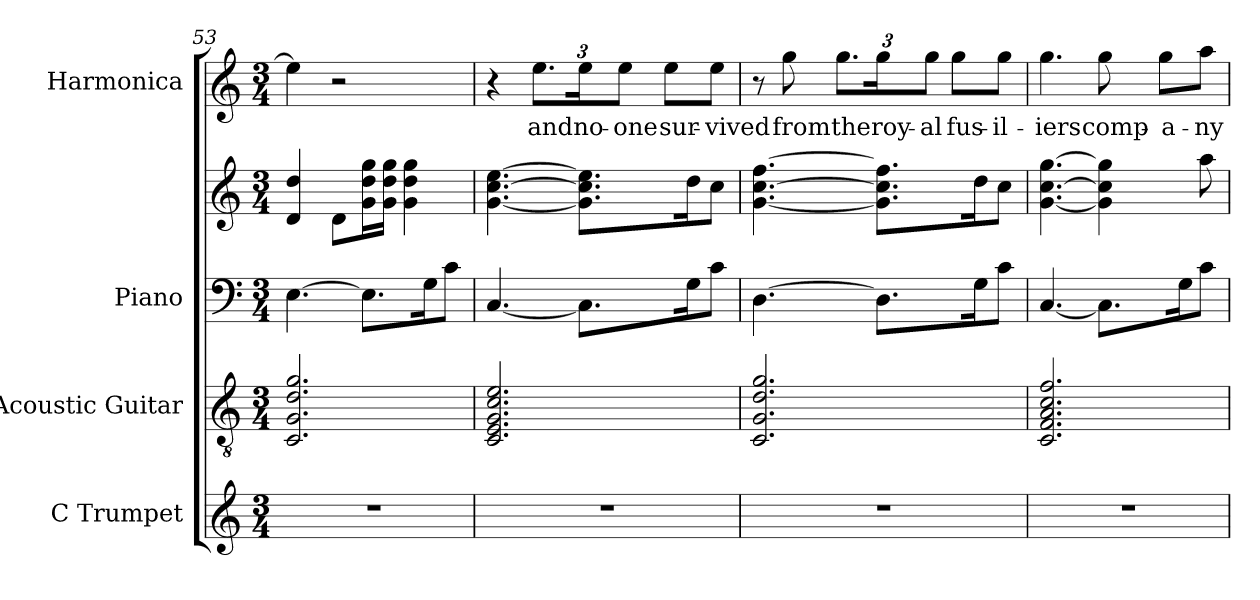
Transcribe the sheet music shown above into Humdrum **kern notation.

**kern	**kern	**kern	**kern	**kern	**text
*part4	*part3	*part2	*part2	*part1	*part1
*staff5	*staff4	*staff3	*staff2	*staff1	*staff1
*I"C Trumpet	*I"Acoustic Guitar	*I"Piano	*	*I"Harmonica	*
*I'C Tpt.	*I'Guit.	*I'Pno.	*	*I'Harm.	*
*clefG2	*clefGv2	*clefF4	*clefG2	*clefG2	*
*k[]	*k[]	*k[]	*k[]	*k[]	*
*M3/4	*M3/4	*M3/4	*M3/4	*M3/4	*
=53	=53	=53	=53	=53	=53
2.r	2.C/ 2.G/ 2.d/ 2.g/	[4.E\	4d/ 4dd/	4ee\]	.
.	.	.	8d\L	2r	.
.	.	8.E\L]	16g\ 16dd\ 16gg\L	.	.
.	.	.	16g\ 16dd\ 16gg\JJ	.	.
.	.	.	4g\ 4dd\ 4gg\	.	.
.	.	16G\K	.	.	.
.	.	8c\J	.	.	.
=54	=54	=54	=54	=54	=54
2.r	2.C/ 2.E/ 2.G/ 2.c/ 2.e/	[4.C/	[4.g\ [4.cc\ [4.ee\	4r	.
*	*	*	*	*Xbrackettup	*
.	.	.	.	12.ee\L	and
.	.	8.C\L]	8.g\] 8.cc\] 8.ee\]L	24ee\K	no-
.	.	.	.	12ee\J	-one
.	.	.	.	8ee\L	sur-
.	.	16G\K	16dd\K	.	.
.	.	8c\J	8cc\J	8ee\J	-vived
!!LO:LB:g=z
=55	=55	=55	=55	=55	=55
2.r	2.C/ 2.G/ 2.d/ 2.g/	[4.D\	[4.g\ [4.cc\ [4.ff\	8r	.
.	.	.	.	8gg\	from
.	.	.	.	12.gg\L	the
.	.	8.D\L]	8.g\] 8.cc\] 8.ff\]L	24gg\K	roy-
.	.	.	.	12gg\J	-al
.	.	.	.	8gg\L	fus-
.	.	16G\K	16dd\K	.	.
.	.	8c\J	8cc\J	8gg\J	-il-
=56	=56	=56	=56	=56	=56
2.r	2.C/ 2.F/ 2.A/ 2.c/ 2.f/	[4.C/	[4.g\ [4.cc\ [4.gg\	4.gg\	-iers
.	.	8.C\L]	4g\] 4cc\] 4gg\]	8gg\	comp-
.	.	.	.	8gg\L	-a-
.	.	16G\K	.	.	.
.	.	8c\J	8aa\	8aa\J	-ny
=	=	=	=	=	=
*-	*-	*-	*-	*-	*-
